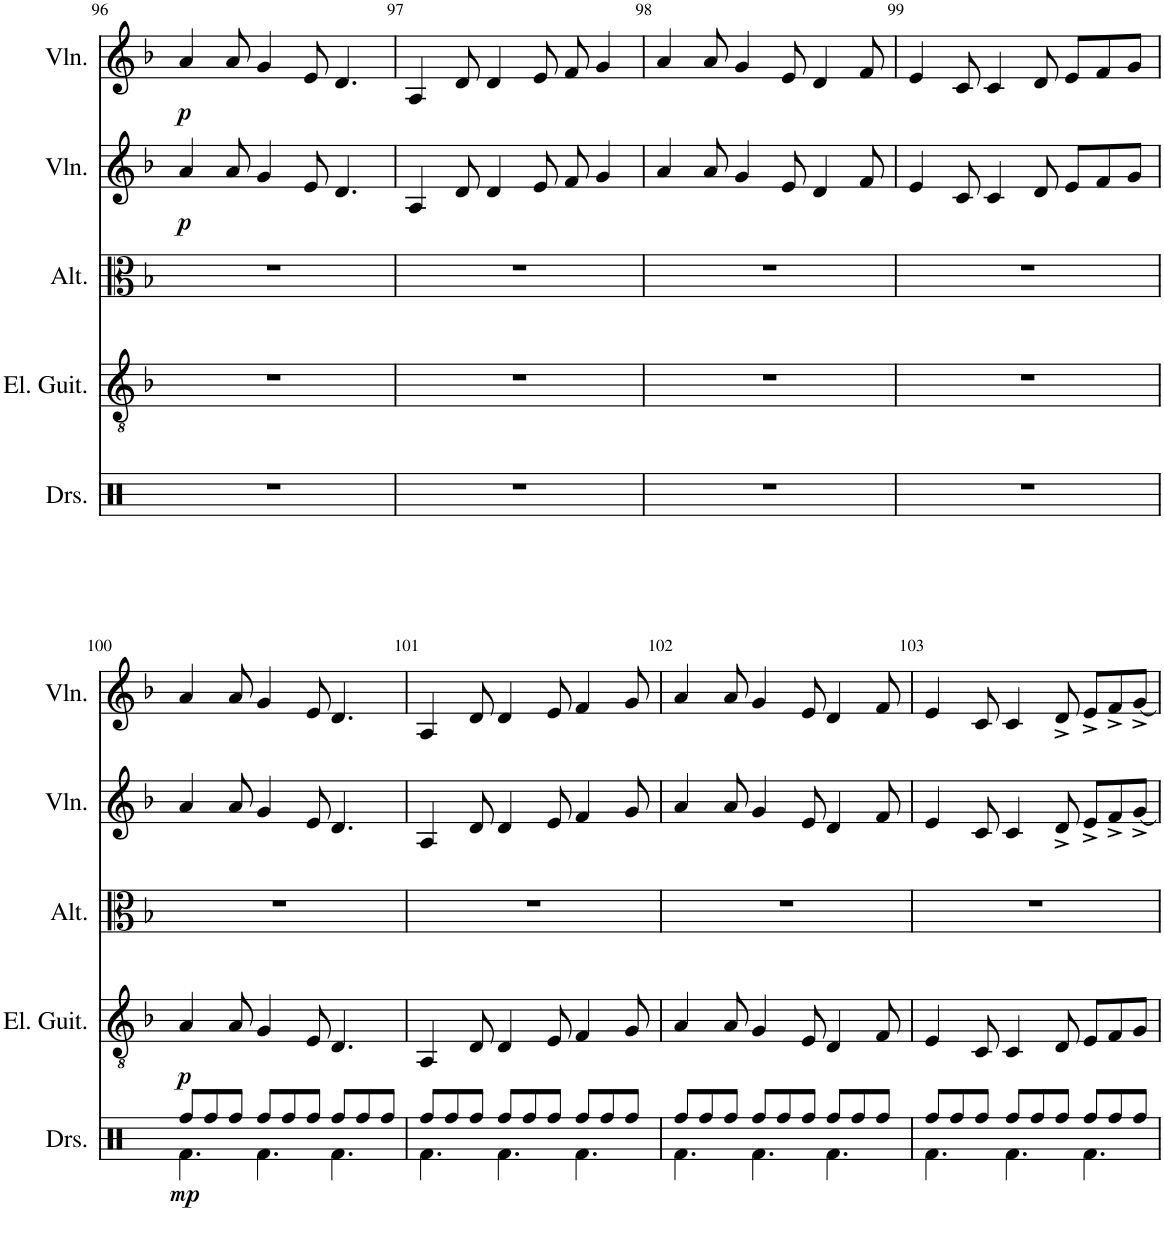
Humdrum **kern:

**kern	**dynam	**kern	**kern	**dynam	**kern	**dynam	**kern	**dynam	**kern	**dynam	**kern	**dynam	**kern	**kern	**dynam	**kern	**dynam
*part9	*part9	*part8	*part8	*part8	*part7	*part7	*part6	*part6	*part5	*part5	*part4	*part4	*part3	*part2	*part2	*part1	*part1
*staff10	*staff10	*staff9	*staff8	*staff8/9	*staff7	*staff7	*staff6	*staff6	*staff5	*staff5	*staff4	*staff4	*staff3	*staff2	*staff2	*staff1	*staff1
*I"Drumset	*	*I"Piano	*	*	*I"Electric Guitar	*	*I"Electric Bass	*	*I"Violoncello	*	*I"Viola	*	*I"Alto	*I"Violin	*	*I"Violin	*
*I'Drs.	*	*I'Pno.	*	*	*I'El. Guit.	*	*I'El. B.	*	*I'Vc.	*	*I'Vla.	*	*I'Alt.	*I'Vln.	*	*I'Vln.	*
!!LO:PB:g=z
*clefX	*	*clefF4	*clefG2	*	*clefGv2	*	*clefF4	*	*clefF4	*	*clefC3	*	*clefC3	*clefG2	*	*clefG2	*
*	*	*	*	*	*	*	*Trd7c12	*	*	*	*	*	*	*	*	*	*
*k[]	*	*k[b-]	*k[b-]	*	*k[b-]	*	*k[b-]	*	*k[b-]	*	*k[b-]	*	*k[b-]	*k[b-]	*	*k[b-]	*
*M9/8	*	*M9/8	*M9/8	*	*M9/8	*	*M9/8	*	*M9/8	*	*M9/8	*	*M9/8	*M9/8	*	*M9/8	*
=96	=96	=96	=96	=96	=96	=96	=96	=96	=96	=96	=96	=96	=96	=96	=96	=96	=96
!	!	!	!	!	!	!	!	!	!	!	!	!	!	!	!LO:DY:b	!	!LO:DY:b
8%9r	.	8%9r	8%9r	.	8%9r	.	8%9r	.	8%9r	.	8%9r	.	8%9r	4a/	p	4a/	p
.	.	.	.	.	.	.	.	.	.	.	.	.	.	8a/	.	8a/	.
.	.	.	.	.	.	.	.	.	.	.	.	.	.	4g/	.	4g/	.
.	.	.	.	.	.	.	.	.	.	.	.	.	.	8e/	.	8e/	.
.	.	.	.	.	.	.	.	.	.	.	.	.	.	4.d/	.	4.d/	.
=97	=97	=97	=97	=97	=97	=97	=97	=97	=97	=97	=97	=97	=97	=97	=97	=97	=97
!	!	!	!	!	!	!	!	!	!	!	!	!LO:DY:b	!	!	!	!	!
8%9r	.	8%9r	8%9r	.	8%9r	.	8%9r	.	8%9r	.	4a	p	8%9r	4A/	.	4A/	.
.	.	.	.	.	.	.	.	.	.	.	8a	.	.	8d/	.	8d/	.
.	.	.	.	.	.	.	.	.	.	.	4g	.	.	4d/	.	4d/	.
.	.	.	.	.	.	.	.	.	.	.	8e	.	.	8e/	.	8e/	.
.	.	.	.	.	.	.	.	.	.	.	4.d	.	.	8f/	.	8f/	.
.	.	.	.	.	.	.	.	.	.	.	.	.	.	4g/	.	4g/	.
=98	=98	=98	=98	=98	=98	=98	=98	=98	=98	=98	=98	=98	=98	=98	=98	=98	=98
!	!	!	!	!	!	!	!	!	!	!LO:DY:b	!	!	!	!	!	!	!
8%9r	.	8%9r	8%9r	.	8%9r	.	8%9r	.	4A	p	4A	.	8%9r	4a/	.	4a/	.
.	.	.	.	.	.	.	.	.	8A	.	8d	.	.	8a/	.	8a/	.
.	.	.	.	.	.	.	.	.	4G	.	4d	.	.	4g/	.	4g/	.
.	.	.	.	.	.	.	.	.	8E	.	8e	.	.	8e/	.	8e/	.
.	.	.	.	.	.	.	.	.	4.D	.	8f	.	.	4d/	.	4d/	.
.	.	.	.	.	.	.	.	.	.	.	4g	.	.	.	.	.	.
.	.	.	.	.	.	.	.	.	.	.	.	.	.	8f/	.	8f/	.
=99	=99	=99	=99	=99	=99	=99	=99	=99	=99	=99	=99	=99	=99	=99	=99	=99	=99
!	!	!	!	!	!	!	!	!LO:DY:b	!	!	!	!	!	!	!	!	!
8%9r	.	8%9r	8%9r	.	8%9r	.	4A	p	4AA	.	4a	.	8%9r	4e/	.	4e/	.
.	.	.	.	.	.	.	8A	.	8D	.	8a	.	.	8c/	.	8c/	.
.	.	.	.	.	.	.	4G	.	4D	.	4g	.	.	4c/	.	4c/	.
.	.	.	.	.	.	.	8E	.	8E	.	8e	.	.	8d/	.	8d/	.
.	.	.	.	.	.	.	4.D	.	8F	.	4d	.	.	8e/L	.	8e/L	.
.	.	.	.	.	.	.	.	.	4G	.	.	.	.	8f/	.	8f/	.
.	.	.	.	.	.	.	.	.	.	.	8f	.	.	8g/J	.	8g/J	.
!!LO:LB:g=z
=100	=100	=100	=100	=100	=100	=100	=100	=100	=100	=100	=100	=100	=100	=100	=100	=100	=100
*^	*	*	*	*	*	*	*	*	*	*	*	*	*	*	*	*	*
!	!	!LO:DY:b	!	!	!LO:DY:b	!	!LO:DY:b	!	!	!	!	!	!	!	!	!	!	!
8Rff/L	4.Rf\	mp	4.AA	4a	p	4A/	p	4AA	.	4A	.	4e	.	8%9r	4a/	.	4a/	.
8Rff/	.	.	.	.	.	.	.	.	.	.	.	.	.	.	.	.	.	.
8Rff/J	.	.	.	8a	.	8A/	.	8D	.	8A	.	8c	.	.	8a/	.	8a/	.
8Rff/L	4.Rf\	.	4.AA	4g	.	4G/	.	4D	.	4G	.	4c	.	.	4g/	.	4g/	.
8Rff/	.	.	.	.	.	.	.	.	.	.	.	.	.	.	.	.	.	.
8Rff/J	.	.	.	8e	.	8E/	.	8E	.	8E	.	8d	.	.	8e/	.	8e/	.
8Rff/L	4.Rf\	.	4.AA	4.d	.	4.D/	.	8F	.	4D	.	8e\L	.	.	4.d/	.	4.d/	.
8Rff/	.	.	.	.	.	.	.	4G	.	.	.	8f\	.	.	.	.	.	.
8Rff/J	.	.	.	.	.	.	.	.	.	8F	.	8g\J	.	.	.	.	.	.
=101	=101	=101	=101	=101	=101	=101	=101	=101	=101	=101	=101	=101	=101	=101	=101	=101	=101	=101
8Rff/L	4.Rf\	.	4.AA	4A	.	4AA/	.	4A	.	4E	.	4a	.	8%9r	4A/	.	4A/	.
8Rff/	.	.	.	.	.	.	.	.	.	.	.	.	.	.	.	.	.	.
8Rff/J	.	.	.	8d	.	8D/	.	8A	.	8C	.	8a	.	.	8d/	.	8d/	.
8Rff/L	4.Rf\	.	4.AA	4d	.	4D/	.	4G	.	4C	.	4g	.	.	4d/	.	4d/	.
8Rff/	.	.	.	.	.	.	.	.	.	.	.	.	.	.	.	.	.	.
8Rff/J	.	.	.	8e	.	8E/	.	8E	.	8D	.	8e	.	.	8e/	.	8e/	.
8Rff/L	4.Rf\	.	4.AA	4f	.	4F/	.	4D	.	8E\L	.	4.d	.	.	4f/	.	4f/	.
8Rff/	.	.	.	.	.	.	.	.	.	8F\	.	.	.	.	.	.	.	.
8Rff/J	.	.	.	8g	.	8G/	.	8F	.	8G\J	.	.	.	.	8g/	.	8g/	.
=102	=102	=102	=102	=102	=102	=102	=102	=102	=102	=102	=102	=102	=102	=102	=102	=102	=102	=102
8Rff/L	4.Rf\	.	4.AA	4a	.	4A/	.	4E	.	4A	.	4A	.	8%9r	4a/	.	4a/	.
8Rff/	.	.	.	.	.	.	.	.	.	.	.	.	.	.	.	.	.	.
8Rff/J	.	.	.	8a	.	8A/	.	8C	.	8A	.	8d	.	.	8a/	.	8a/	.
8Rff/L	4.Rf\	.	4.AA	4g	.	4G/	.	4C	.	4G	.	4d	.	.	4g/	.	4g/	.
8Rff/	.	.	.	.	.	.	.	.	.	.	.	.	.	.	.	.	.	.
8Rff/J	.	.	.	8e	.	8E/	.	8D	.	8E	.	8e	.	.	8e/	.	8e/	.
8Rff/L	4.Rf\	.	4.AA	4d	.	4D/	.	8E\L	.	4.D	.	4f	.	.	4d/	.	4d/	.
8Rff/	.	.	.	.	.	.	.	8F\	.	.	.	.	.	.	.	.	.	.
8Rff/J	.	.	.	8f	.	8F/	.	8G\J	.	.	.	8g	.	.	8f/	.	8f/	.
=103	=103	=103	=103	=103	=103	=103	=103	=103	=103	=103	=103	=103	=103	=103	=103	=103	=103	=103
8Rff/L	4.Rf\	.	4.EE	4e	.	4E/	.	4A	.	4AA	.	4a	.	8%9r	4e/	.	4e/	.
8Rff/	.	.	.	.	.	.	.	.	.	.	.	.	.	.	.	.	.	.
8Rff/J	.	.	.	8c	.	8C/	.	8A	.	8D	.	8a	.	.	8c/	.	8c/	.
8Rff/L	4.Rf\	.	4.EE	4c	.	4C/	.	4G	.	4D	.	4g	.	.	4c/	.	4c/	.
8Rff/	.	.	.	.	.	.	.	.	.	.	.	.	.	.	.	.	.	.
8Rff/J	.	.	.	8d	.	8D/	.	8E	.	8E	.	8e	.	.	8d^/	.	8d^/	.
8Rff/L	4.Rf\	.	4.EE	8e/L	.	8E/L	.	4.D	.	4F	.	4d	.	.	8e^/L	.	8e^/L	.
8Rff/	.	.	.	8f/	.	8F/	.	.	.	.	.	.	.	.	8f^/	.	8f^/	.
8Rff/J	.	.	.	8g/J	.	8G/J	.	.	.	8G	.	8f	.	.	[8g^/J	.	[8g^/J	.
*v	*v	*	*	*	*	*	*	*	*	*	*	*	*	*	*	*	*	*
=	=	=	=	=	=	=	=	=	=	=	=	=	=	=	=	=	=
*-	*-	*-	*-	*-	*-	*-	*-	*-	*-	*-	*-	*-	*-	*-	*-	*-	*-
